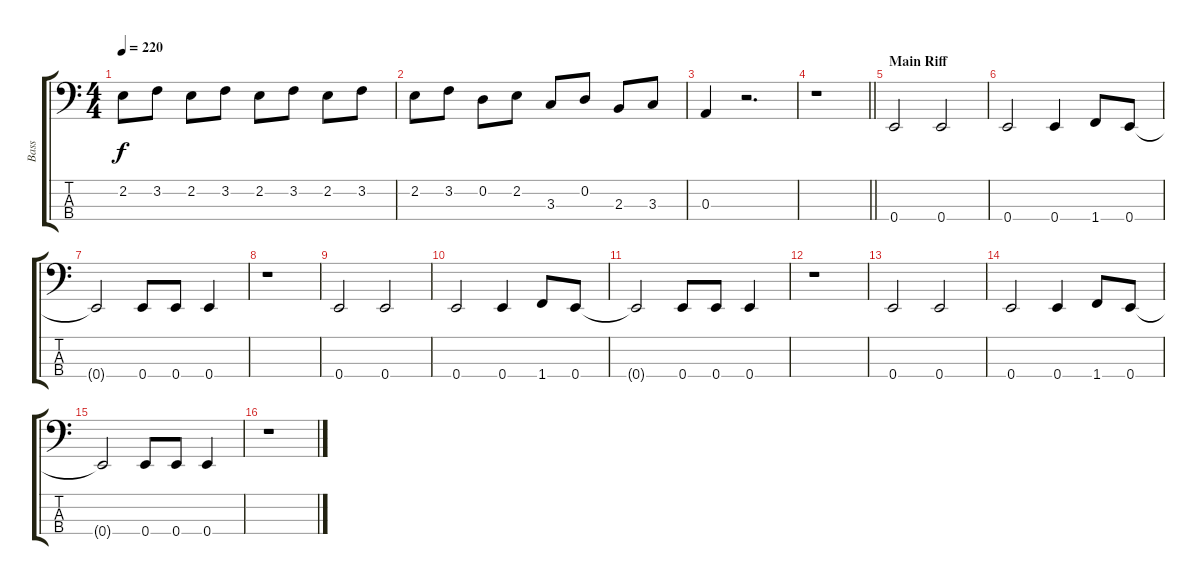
\track ("Bass" "Bass") {instrument electricbasspick}
\staff {score tabs}
\tuning (G2 D2 A1 E1) {hide}
\ts (4 4)
\tempo 220
\clef f4
\ks c
2.2.8{dy f} 3.2.8 2.2.8 3.2.8 2.2.8 3.2.8 2.2.8 3.2.8 |
2.2.8 3.2.8 0.2.8 2.2.8 3.3.8 0.2.8 2.3.8 3.3.8 |
0.3.4 r.2{d} |
\barLineRight lightlight
r.1 |
\section ("" "Main Riff")
0.4.2 0.4.2 |
0.4.2 0.4.4 1.4.8 0.4.8 |
0.4{t}.2 0.4.8 0.4.8 0.4.4 |
r.1 |
0.4.2 0.4.2 |
0.4.2 0.4.4 1.4.8 0.4.8 |
0.4{t}.2 0.4.8 0.4.8 0.4.4 |
r.1 |
0.4.2 0.4.2 |
0.4.2 0.4.4 1.4.8 0.4.8 |
0.4{t}.2 0.4.8 0.4.8 0.4.4 |
r.1
